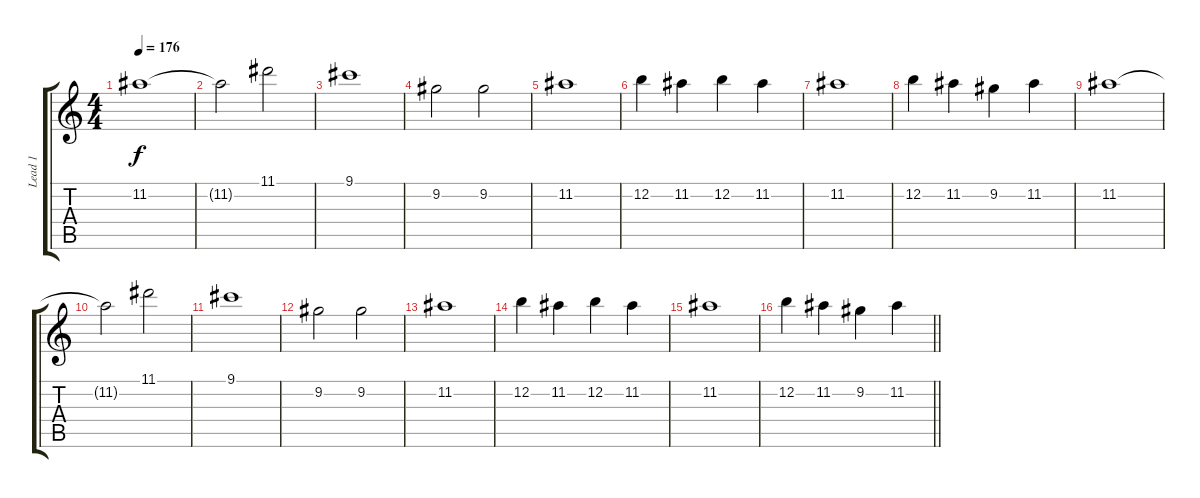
\track ("Lead 1" "Lead 1") {instrument distortionguitar}
\staff {score tabs}
\tuning (E4 B3 G3 D3 A2 E2) {hide}
\ts (4 4)
\tempo 176
\clef g2
\ks c
11.2.1{dy f} |
11.2{t}.2 11.1.2 |
9.1.1 |
9.2.2 9.2.2 |
11.2.1 |
12.2.4 11.2.4 12.2.4 11.2.4 |
11.2.1 |
12.2.4 11.2.4 9.2.4 11.2.4 |
11.2.1 |
11.2{t}.2 11.1.2 |
9.1.1 |
9.2.2 9.2.2 |
11.2.1 |
12.2.4 11.2.4 12.2.4 11.2.4 |
11.2.1 |
\barLineRight lightlight
12.2.4 11.2.4 9.2.4 11.2.4
